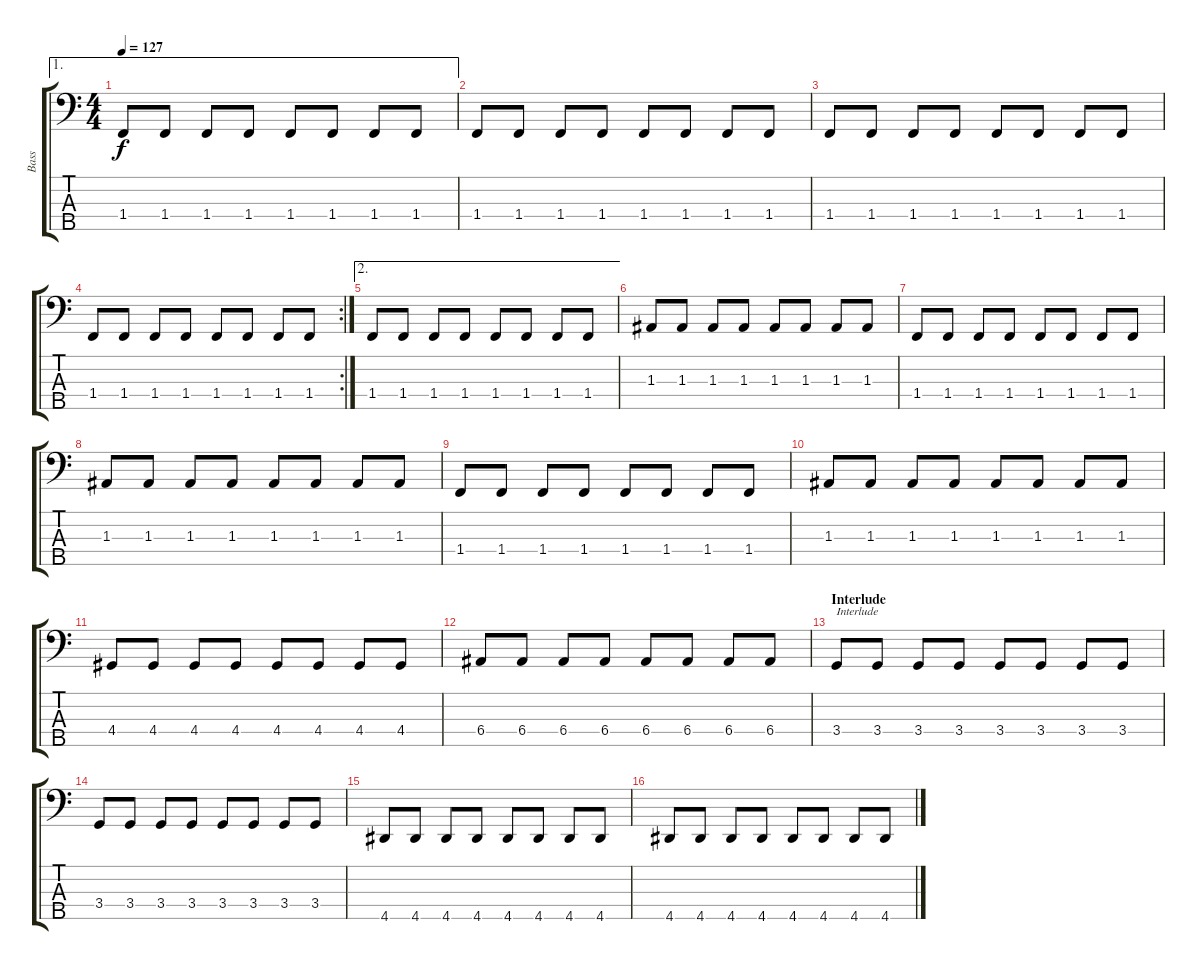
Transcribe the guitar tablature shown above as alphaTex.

\track ("Bass" "Bass") {instrument electricbassfinger}
\staff {score tabs}
\tuning (G2 D2 A1 E1 B0) {hide}
\ae 1
\ts (4 4)
\tempo 127
\clef f4
\ks c
1.4.8{dy f} 1.4.8 1.4.8 1.4.8 1.4.8 1.4.8 1.4.8 1.4.8 |
1.4.8 1.4.8 1.4.8 1.4.8 1.4.8 1.4.8 1.4.8 1.4.8 |
1.4.8 1.4.8 1.4.8 1.4.8 1.4.8 1.4.8 1.4.8 1.4.8 |
\rc 2
1.4.8 1.4.8 1.4.8 1.4.8 1.4.8 1.4.8 1.4.8 1.4.8 |
\ae 2
1.4.8 1.4.8 1.4.8 1.4.8 1.4.8 1.4.8 1.4.8 1.4.8 |
1.3.8 1.3.8 1.3.8 1.3.8 1.3.8 1.3.8 1.3.8 1.3.8 |
1.4.8 1.4.8 1.4.8 1.4.8 1.4.8 1.4.8 1.4.8 1.4.8 |
1.3.8 1.3.8 1.3.8 1.3.8 1.3.8 1.3.8 1.3.8 1.3.8 |
1.4.8 1.4.8 1.4.8 1.4.8 1.4.8 1.4.8 1.4.8 1.4.8 |
1.3.8 1.3.8 1.3.8 1.3.8 1.3.8 1.3.8 1.3.8 1.3.8 |
4.4.8 4.4.8 4.4.8 4.4.8 4.4.8 4.4.8 4.4.8 4.4.8 |
6.4.8 6.4.8 6.4.8 6.4.8 6.4.8 6.4.8 6.4.8 6.4.8 |
\section ("" "Interlude")
3.4.8{txt "Interlude"} 3.4.8 3.4.8 3.4.8 3.4.8 3.4.8 3.4.8 3.4.8 |
3.4.8 3.4.8 3.4.8 3.4.8 3.4.8 3.4.8 3.4.8 3.4.8 |
4.5.8 4.5.8 4.5.8 4.5.8 4.5.8 4.5.8 4.5.8 4.5.8 |
4.5.8 4.5.8 4.5.8 4.5.8 4.5.8 4.5.8 4.5.8 4.5.8
